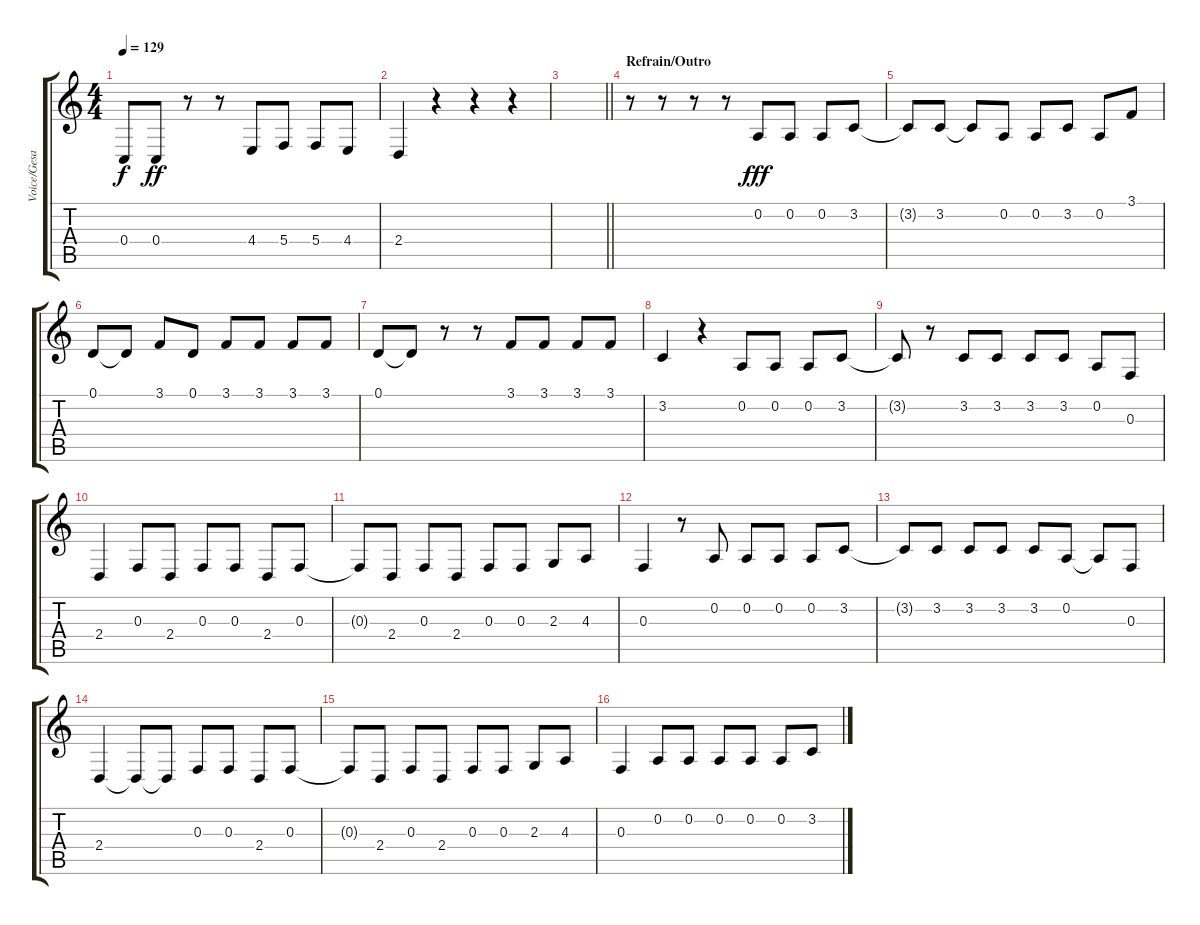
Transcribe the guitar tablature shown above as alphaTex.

\track ("Voice/Gesang" "Voice/Gesa") {instrument altosax}
\staff {score tabs}
\tuning (D4 A3 F3 C3 G2 D2) {hide}
\ts (4 4)
\tempo 129
\clef g2
\ks c
0.4{t}.8{dy f} 0.4.8{dy ff} r.8 r.8 4.4.8 5.4.8 5.4.8 4.4.8 |
2.4.4 r.4 r.4 r.4 |
\barLineRight lightlight
|
\section ("" "Refrain/Outro")
r.8 r.8 r.8 r.8 0.2.8{dy fff} 0.2.8 0.2.8 3.2.8 |
3.2{t}.8 3.2.8 3.2{t}.8 0.2.8 0.2.8 3.2.8 0.2.8 3.1.8 |
0.1.8 0.1{t}.8 3.1.8 0.1.8 3.1.8 3.1.8 3.1.8 3.1.8 |
0.1.8 0.1{t}.8 r.8 r.8 3.1.8 3.1.8 3.1.8 3.1.8 |
3.2.4 r.4 0.2.8 0.2.8 0.2.8 3.2.8 |
3.2{t}.8 r.8 3.2.8 3.2.8 3.2.8 3.2.8 0.2.8 0.3.8 |
2.4.4 0.3.8 2.4.8 0.3.8 0.3.8 2.4.8 0.3.8 |
0.3{t}.8 2.4.8 0.3.8 2.4.8 0.3.8 0.3.8 2.3.8 4.3.8 |
0.3.4 r.8 0.2.8 0.2.8 0.2.8 0.2.8 3.2.8 |
3.2{t}.8 3.2.8 3.2.8 3.2.8 3.2.8 0.2.8 0.2{t}.8 0.3.8 |
2.4.4 2.4{t}.8 2.4{t}.8 0.3.8 0.3.8 2.4.8 0.3.8 |
0.3{t}.8 2.4.8 0.3.8 2.4.8 0.3.8 0.3.8 2.3.8 4.3.8 |
0.3.4 0.2.8 0.2.8 0.2.8 0.2.8 0.2.8 3.2.8
